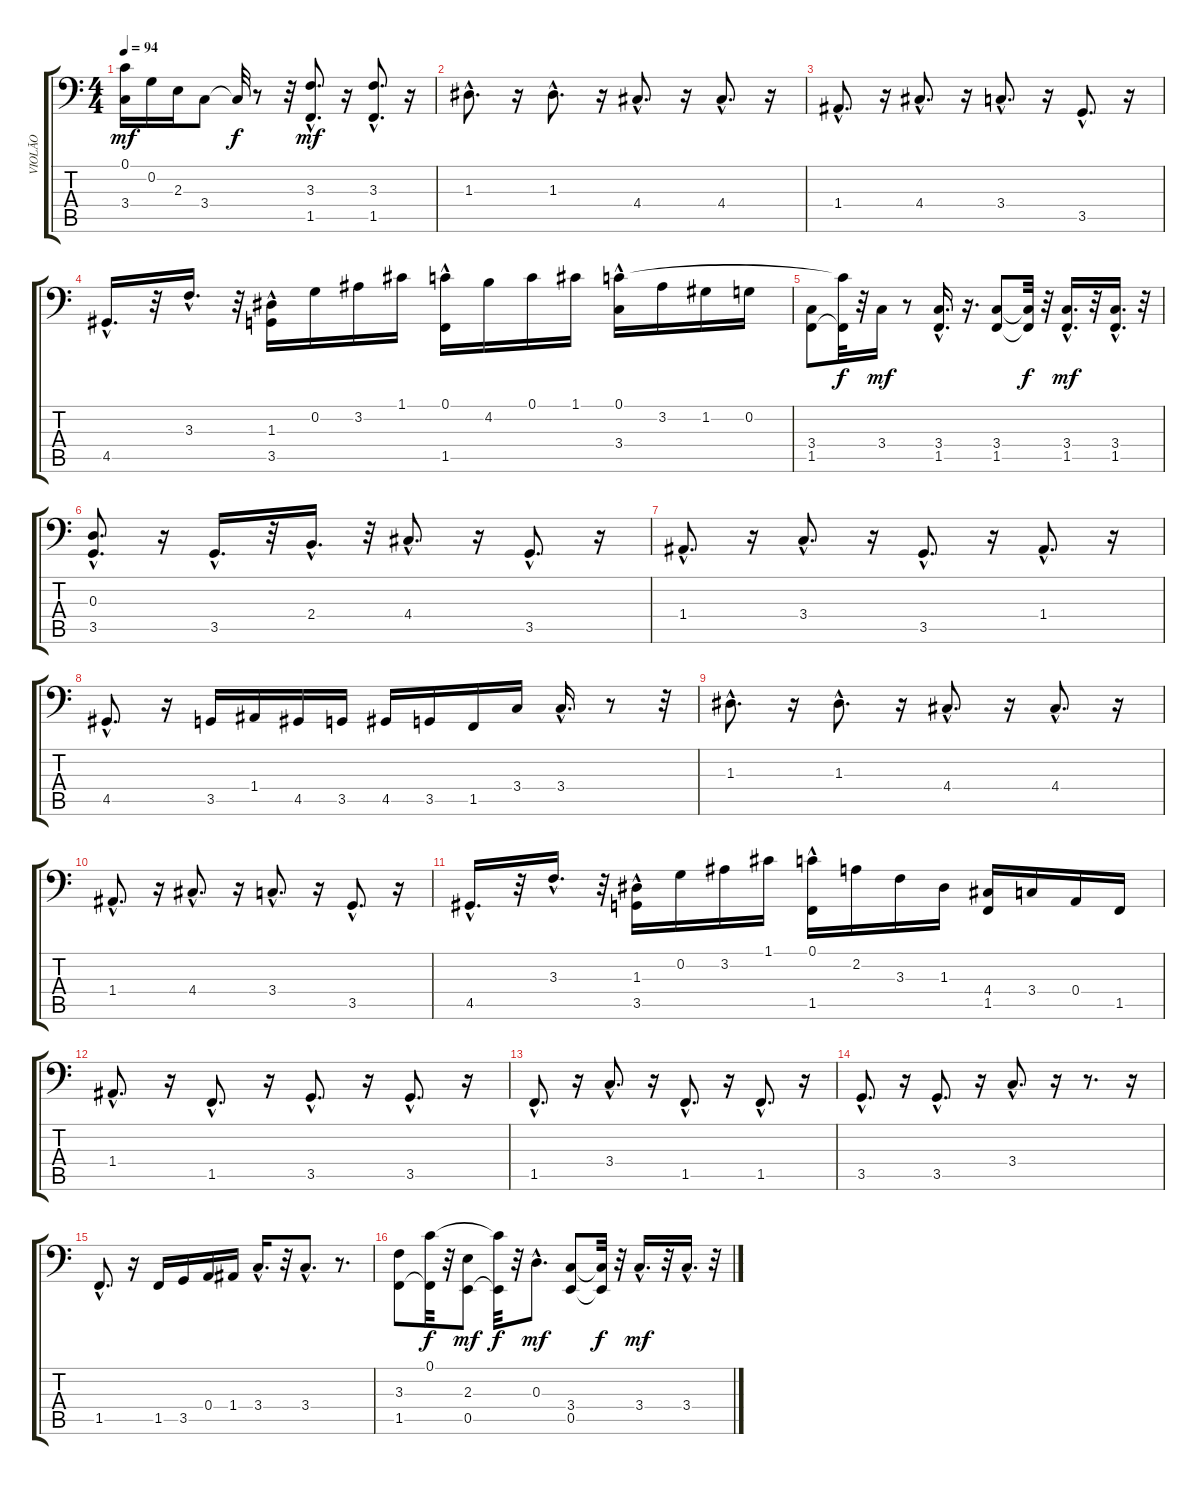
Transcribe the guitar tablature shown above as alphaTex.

\track ("VIOLÃO" "VIOLÃO") {instrument fretlessbass}
\staff {score tabs}
\tuning (C3 G2 D2 A1 E1 B0) {hide}
\ts (4 4)
\tempo 94
\clef f4
\ks c
(0.1 3.4).16{dy mf} 0.2.16 2.3.16 3.4.8 3.4{t}.32{dy f} r.8 r.32 (3.3{hac} 1.5{hac}).8{d dy mf} r.16 (3.3{hac} 1.5{hac}).8{d} r.16 |
1.3{hac}.8{d} r.16 1.3{hac}.8{d} r.16 4.4{hac}.8{d} r.16 4.4{hac}.8{d} r.16 |
1.4{hac}.8{d} r.16 4.4{hac}.8{d} r.16 3.4{hac}.8{d} r.16 3.5{hac}.8{d} r.16 |
4.5{hac}.16{d} r.32 3.3{hac}.16{d} r.32 (1.3 3.5{hac}).16 0.2.16 3.2.16 1.1.16 (0.1 1.5{hac}).16 4.2.16 0.1.16 1.1.16 (0.1 3.4{hac}).16 3.2.16 1.2.16 0.2.16 |
(3.4 1.5).8 (0.1{t} 1.5{t}).32{dy f} r.32 3.4.16{dy mf} r.8 (3.4{hac} 1.5{hac}).16{d} r.16{d} (3.4 1.5).8 (3.4{t} 1.5{t}).32{dy f} r.32 (3.4{hac} 1.5{hac}).16{d dy mf} r.32 (3.4{hac} 1.5{hac}).16{d} r.32 |
(0.3{hac} 3.5{hac}).8{d} r.16 3.5{hac}.16{d} r.32 2.4{hac}.16{d} r.32 4.4{hac}.8{d} r.16 3.5{hac}.8{d} r.16 |
1.4{hac}.8{d} r.16 3.4{hac}.8{d} r.16 3.5{hac}.8{d} r.16 1.4{hac}.8{d} r.16 |
4.5{hac}.8{d} r.16 3.5.16 1.4.16 4.5.16 3.5.16 4.5.16 3.5.16 1.5.16 3.4.16 3.4{hac}.16{d} r.8 r.32 |
1.3{hac}.8{d} r.16 1.3{hac}.8{d} r.16 4.4{hac}.8{d} r.16 4.4{hac}.8{d} r.16 |
1.4{hac}.8{d} r.16 4.4{hac}.8{d} r.16 3.4{hac}.8{d} r.16 3.5{hac}.8{d} r.16 |
4.5{hac}.16{d} r.32 3.3{hac}.16{d} r.32 (1.3 3.5{hac}).16 0.2.16 3.2.16 1.1.16 (0.1 1.5{hac}).16 2.2.16 3.3.16 1.3.16 (4.4 1.5).16 3.4.16 0.4.16 1.5.16 |
1.4{hac}.8{d} r.16 1.5{hac}.8{d} r.16 3.5{hac}.8{d} r.16 3.5{hac}.8{d} r.16 |
1.5{hac}.8{d} r.16 3.4{hac}.8{d} r.16 1.5{hac}.8{d} r.16 1.5{hac}.8{d} r.16 |
3.5{hac}.8{d} r.16 3.5{hac}.8{d} r.16 3.4{hac}.8{d} r.16 r.8{d} r.16 |
1.5{hac}.8{d} r.16 1.5.16 3.5.16 0.4.16 1.4.16 3.4{hac}.16{d} r.32 3.4{hac}.8{d} r.8{d} |
(3.3 1.5).8 (0.1 1.5{t}).32{dy f} r.32 (2.3 0.5).8{dy mf} (0.1{t} 0.5{t}).32{dy f} r.32 0.3{hac}.8{d dy mf} (3.4 0.5).8 (3.4{t} 0.5{t}).32{dy f} r.32 3.4{hac}.16{d dy mf} r.32 3.4{hac}.16{d} r.32
